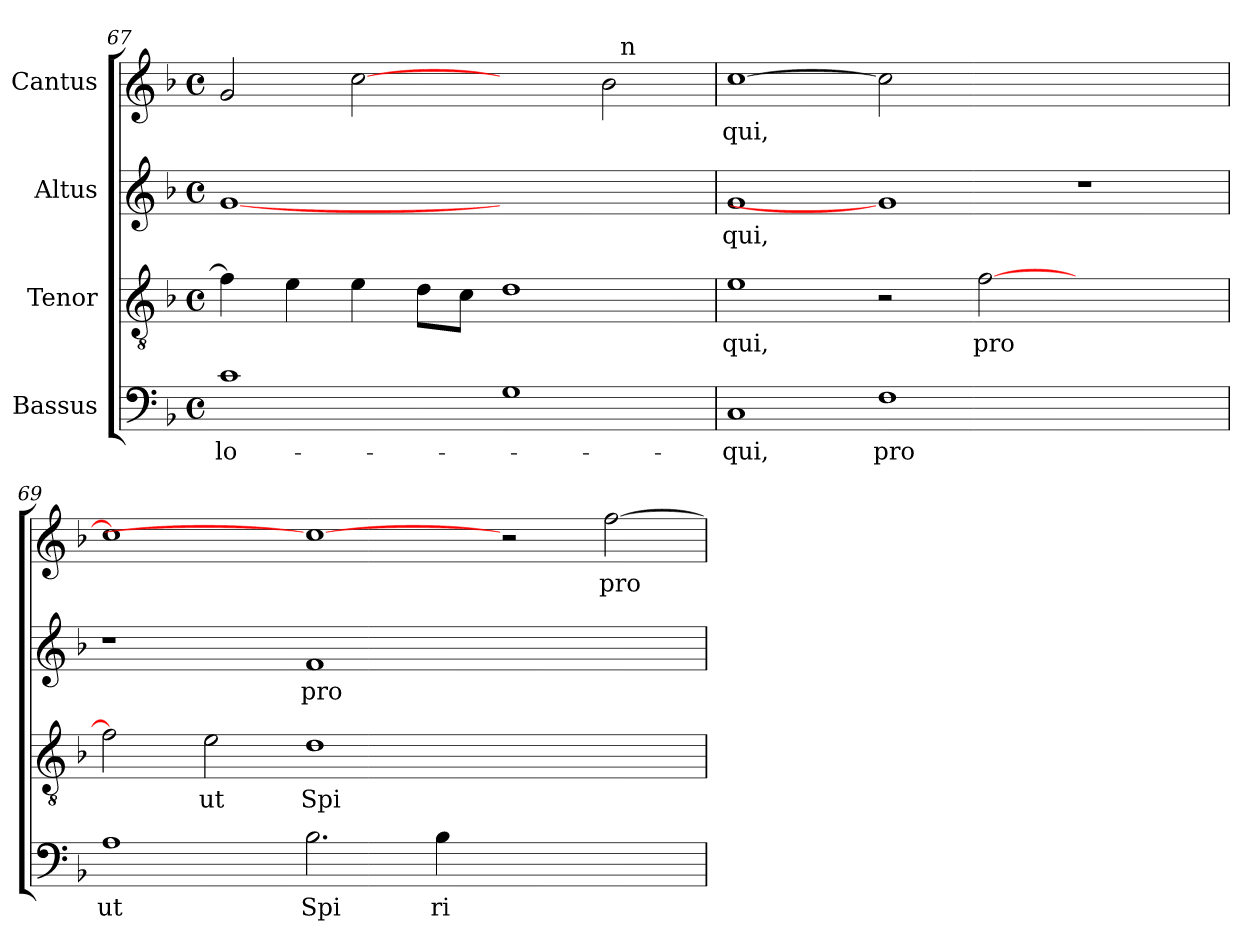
**kern	**text	**kern	**text	**kern	**text	**kern	**text
*part4	*part4	*part3	*part3	*part2	*part2	*part1	*part1
*staff4	*staff4	*staff3	*staff3	*staff2	*staff2	*staff1	*staff1
*I"Bassus	*	*I"Tenor	*	*I"Altus	*	*I"Cantus	*
*clefF4	*	*clefGv2	*	*clefG2	*	*clefG2	*
*k[b-]	*	*k[b-]	*	*k[b-]	*	*k[b-]	*
*F:	*	*F:	*	*F:	*	*F:	*
*M4/4	*	*M4/4	*	*M4/4	*	*M4/4	*
*met(c)	*	*met(c)	*	*met(c)	*	*met(c)	*
=67	=67	=67	=67	=67	=67	=67	=67
!	!LO:LY:b:cj	!	!	!	!	!	!
*	*	*	*	*	*	*^	*
1c	lo-	4f\]	.	[1g	.	2g/	1ryy	.
.	.	4e\	.	.	.	.	.	.
.	.	4e\	.	.	.	[2cc	.	.
.	.	8d\L	.	.	.	.	.	.
.	.	8c\J	.	.	.	.	.	.
1G	.	1d	.	1ryy	.	2ryy	2ryy	.
.	.	.	.	.	.	2b-\	32ryy	.
!	!	!	!	!	!	!	!LO:TX:a:t=n	!
.	.	.	.	.	.	.	4...ryy	.
!!LO:LB:g=z
=68	=68	=68	=68	=68	=68	=68	=68	=68
!	!LO:LY:b:cj	!	!LO:LY:b:cj	!	!LO:LY:b:cj	!	!	!LO:LY:b:cj
*	*	*	*	*	*	*v	*v	*
1C	-qui,	1e	qui,	1g	-qui,	[>1cc	qui,
!	!LO:LY:b:cj	!	!	!	!	!	!
1F	pro	2r	.	1g]	.	2cc]	.
!	!	!	!LO:LY:b	!	!	!	!
.	.	[>2f\	pro	.	.	1.ryy	.
1ryy	.	1ryy	.	1r	.	.	.
=69	=69	=69	=69	=69	=69	=69	=69
!	!LO:LY:b:cj	!	!	!	!	!	!
1A	ut	2f\]	.	1r	.	1cc]	.
!	!	!	!LO:LY:b:cj	!	!	!	!
.	.	2e\	ut	.	.	.	.
!	!LO:LY:b:cj	!	!LO:LY:b:cj	!	!LO:LY:b:cj	!	!
2.B-\	Spi	1d	Spi	1f	pro-	1cc_	.
!	!LO:LY:b:cj	!	!	!	!	!	!
4B-\	ri	.	.	.	.	.	.
1ryy	.	1ryy	.	1ryy	.	2r	.
!	!	!	!	!	!	!	!LO:LY:b
.	.	.	.	.	.	[>2ff\	pro
=	=	=	=	=	=	=	=
*-	*-	*-	*-	*-	*-	*-	*-
